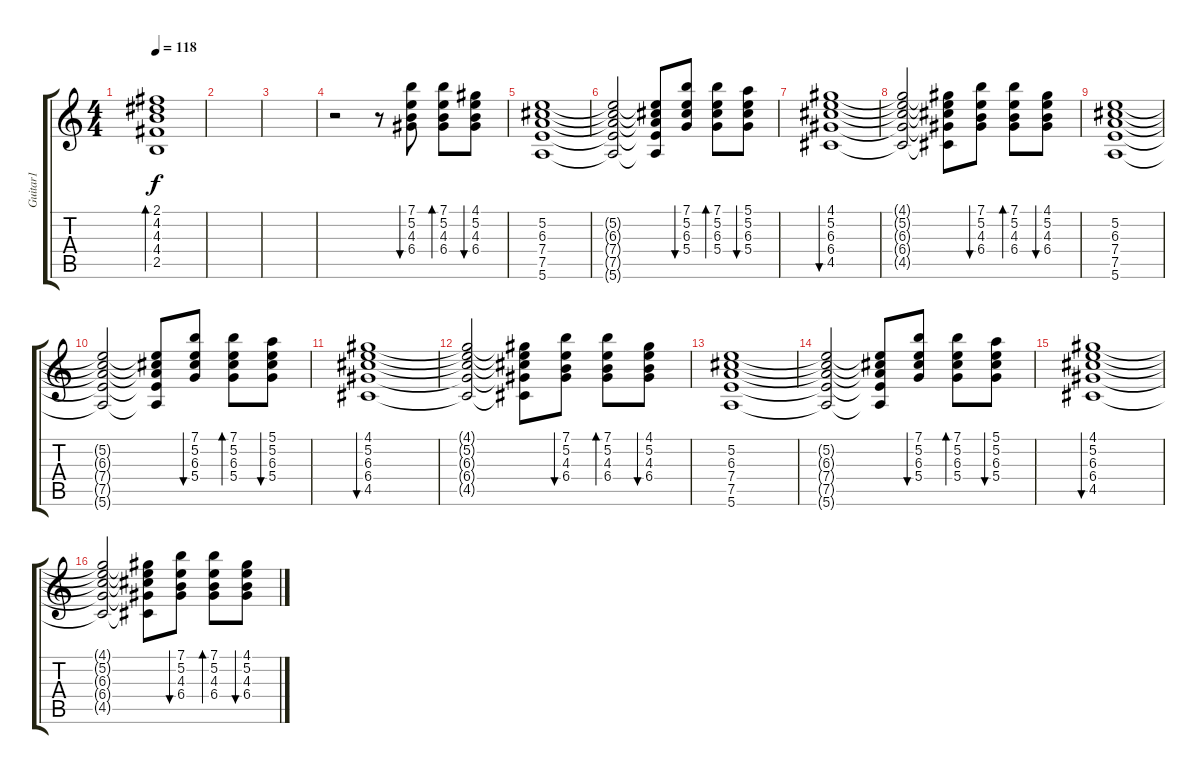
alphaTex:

\track ("Guitar1" "Guitar1") {instrument acousticguitarnylon}
\staff {score tabs}
\tuning (E4 B3 G3 D3 A2 E2) {hide}
\ts (4 4)
\tempo 118
\clef g2
\ks c
(2.1 4.2 4.3 4.4 2.5).1{bd 240 dy f} |
|
|
r.2 r.8 (7.1 5.2 4.3 6.4).8{bu 30} (7.1 5.2 4.3 6.4).8{bd 30} (4.1 5.2 4.3 6.4).8{bu 30} |
(5.2 6.3 7.4 7.5 5.6).1 |
(5.2{t} 6.3{t} 7.4{t} 7.5{t} 5.6{t}).2 (5.2{t} 6.3{t} 7.4{t} 7.5{t} 5.6{t}).8 (7.1 5.2 6.3 5.4).8{bu 30} (7.1 5.2 6.3 5.4).8{bd 30} (5.1 5.2 6.3 5.4).8{bu 30} |
(4.1 5.2 6.3 6.4 4.5).1{bu 120} |
(4.1{t} 5.2{t} 6.3{t} 6.4{t} 4.5{t}).2 (4.1{t} 5.2{t} 6.3{t} 6.4{t} 4.5{t}).8 (7.1 5.2 4.3 6.4).8{bu 30} (7.1 5.2 4.3 6.4).8{bd 30} (4.1 5.2 4.3 6.4).8{bu 30} |
(5.2 6.3 7.4 7.5 5.6).1 |
(5.2{t} 6.3{t} 7.4{t} 7.5{t} 5.6{t}).2 (5.2{t} 6.3{t} 7.4{t} 7.5{t} 5.6{t}).8 (7.1 5.2 6.3 5.4).8{bu 30} (7.1 5.2 6.3 5.4).8{bd 30} (5.1 5.2 6.3 5.4).8{bu 30} |
(4.1 5.2 6.3 6.4 4.5).1{bu 120} |
(4.1{t} 5.2{t} 6.3{t} 6.4{t} 4.5{t}).2 (4.1{t} 5.2{t} 6.3{t} 6.4{t} 4.5{t}).8 (7.1 5.2 4.3 6.4).8{bu 30} (7.1 5.2 4.3 6.4).8{bd 30} (4.1 5.2 4.3 6.4).8{bu 30} |
(5.2 6.3 7.4 7.5 5.6).1 |
(5.2{t} 6.3{t} 7.4{t} 7.5{t} 5.6{t}).2 (5.2{t} 6.3{t} 7.4{t} 7.5{t} 5.6{t}).8 (7.1 5.2 6.3 5.4).8{bu 30} (7.1 5.2 6.3 5.4).8{bd 30} (5.1 5.2 6.3 5.4).8{bu 30} |
(4.1 5.2 6.3 6.4 4.5).1{bu 120} |
(4.1{t} 5.2{t} 6.3{t} 6.4{t} 4.5{t}).2 (4.1{t} 5.2{t} 6.3{t} 6.4{t} 4.5{t}).8 (7.1 5.2 4.3 6.4).8{bu 30} (7.1 5.2 4.3 6.4).8{bd 30} (4.1 5.2 4.3 6.4).8{bu 30}
